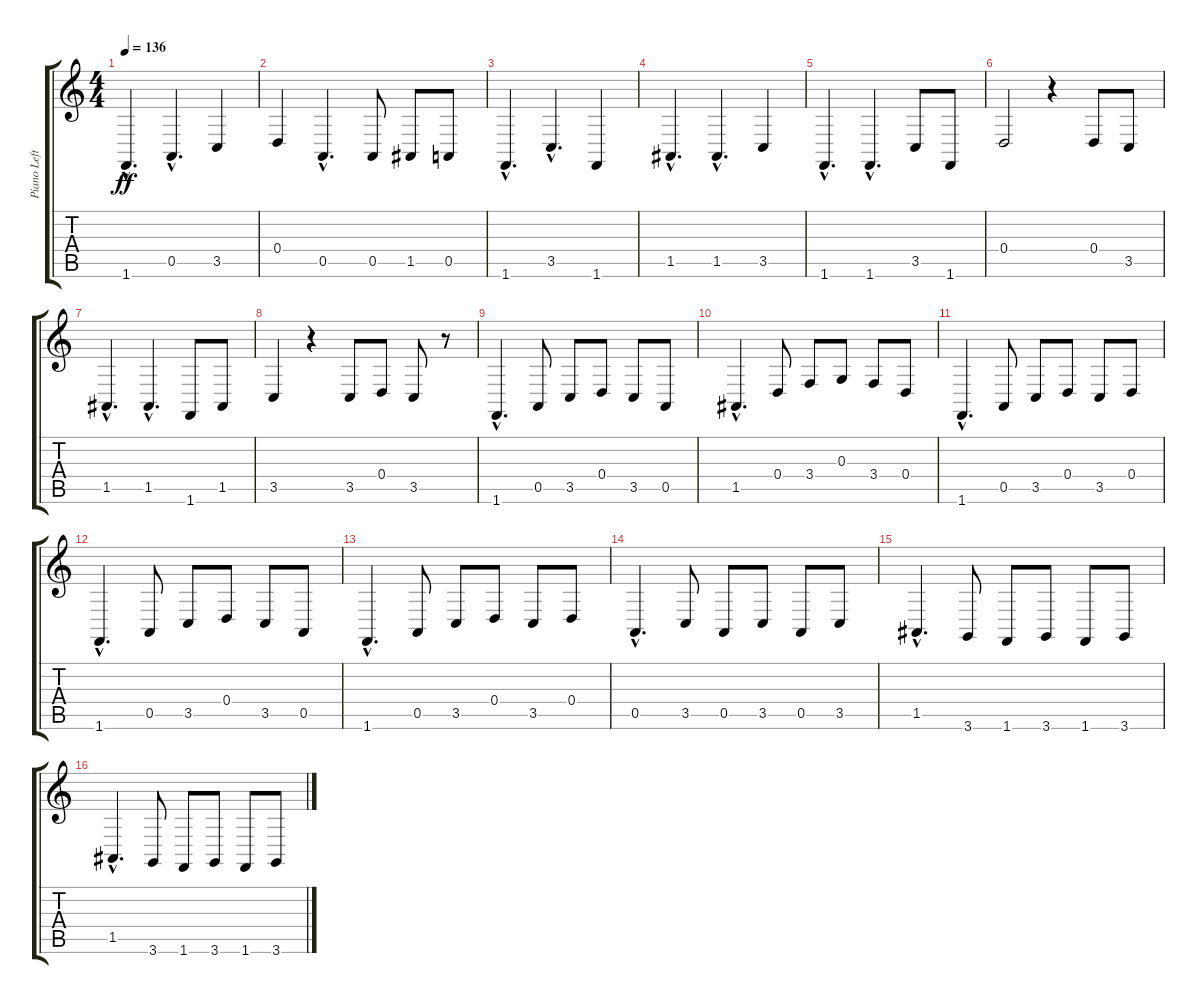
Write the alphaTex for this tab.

\track ("Piano Left Hand" "Piano Left") {instrument acousticgrandpiano}
\staff {score tabs}
\tuning (E4 B3 G3 D3 A2 E2) {hide}
\ts (4 4)
\tempo 136
\clef g2
\ks c
1.6{hac}.4{d dy ff} 0.5{hac}.4{d} 3.5.4 |
0.4.4 0.5{hac}.4{d} 0.5.8 1.5.8 0.5.8 |
1.6{hac}.4{d} 3.5{hac}.4{d} 1.6.4 |
1.5{hac}.4{d} 1.5{hac}.4{d} 3.5.4 |
1.6{hac}.4{d} 1.6{hac}.4{d} 3.5.8 1.6.8 |
0.4.2 r.4 0.4.8 3.5.8 |
1.5{hac}.4{d} 1.5{hac}.4{d} 1.6.8 1.5.8 |
3.5.4 r.4 3.5.8 0.4.8 3.5.8 r.8 |
1.6{hac}.4{d} 0.5.8 3.5.8 0.4.8 3.5.8 0.5.8 |
1.5{hac}.4{d} 0.4.8 3.4.8 0.3.8 3.4.8 0.4.8 |
1.6{hac}.4{d} 0.5.8 3.5.8 0.4.8 3.5.8 0.4.8 |
1.6{hac}.4{d} 0.5.8 3.5.8 0.4.8 3.5.8 0.5.8 |
1.6{hac}.4{d} 0.5.8 3.5.8 0.4.8 3.5.8 0.4.8 |
0.5{hac}.4{d} 3.5.8 0.5.8 3.5.8 0.5.8 3.5.8 |
1.5{hac}.4{d} 3.6.8 1.6.8 3.6.8 1.6.8 3.6.8 |
1.5{hac}.4{d} 3.6.8 1.6.8 3.6.8 1.6.8 3.6.8
